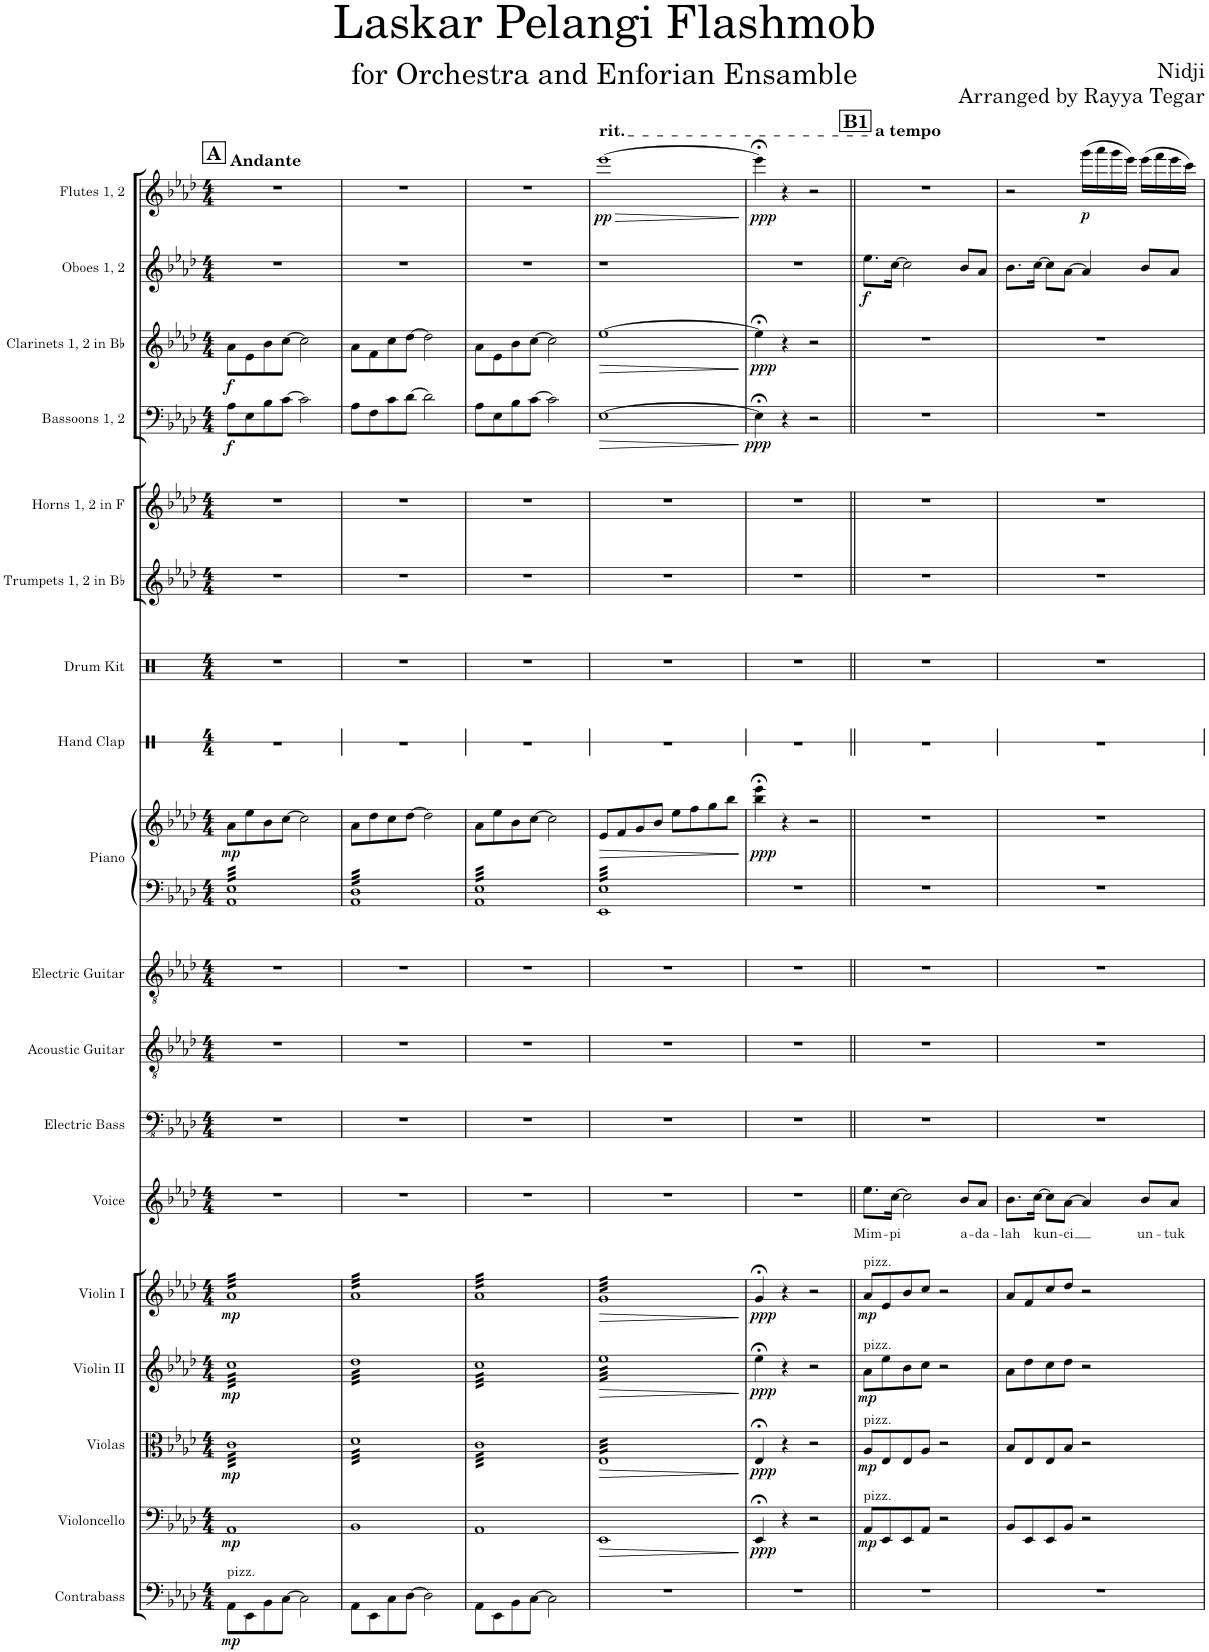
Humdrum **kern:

**kern	**dynam	**kern	**dynam	**kern	**dynam	**kern	**dynam	**kern	**dynam	**kern	**text	**kern	**kern	**kern	**kern	**kern	**dynam	**kern	**kern	**kern	**kern	**kern	**dynam	**kern	**dynam	**kern	**dynam	**kern	**dynam
*part18	*part18	*part17	*part17	*part16	*part16	*part15	*part15	*part14	*part14	*part13	*part13	*part12	*part11	*part10	*part9	*part9	*part9	*part8	*part7	*part6	*part5	*part4	*part4	*part3	*part3	*part2	*part2	*part1	*part1
*staff19	*staff19	*staff18	*staff18	*staff17	*staff17	*staff16	*staff16	*staff15	*staff15	*staff14	*staff14	*staff13	*staff12	*staff11	*staff10	*staff9	*staff9/10	*staff8	*staff7	*staff6	*staff5	*staff4	*staff4	*staff3	*staff3	*staff2	*staff2	*staff1	*staff1
*I"Contrabass	*	*I"Violoncello	*	*I"Violas	*	*I"Violin II	*	*I"Violin I	*	*I"Voice	*	*I"Electric Bass	*I"Acoustic Guitar	*I"Electric Guitar	*I"Piano	*	*	*I"Hand Clap	*I"Drum Kit	*I"Trumpets 1, 2 in Bb	*I"Horns 1, 2 in F	*I"Bassoons 1, 2	*	*I"Clarinets 1, 2 in Bb	*	*I"Oboes 1, 2	*	*I"Flutes 1, 2	*
*I'Cb.	*	*I'Vc.	*	*I'Vlas.	*	*I'Vln. II	*	*I'Vln. I	*	*I'Vo.	*	*I'El. B.	*I'Guit.	*I'El. Guit.	*I'Pno.	*	*	*I'Hd. Clp.	*I'D. Kit 1	*I'Tpt. 1, 2	*I'Hn. 1, 2	*I'Bsn. 1, 2	*	*I'Cl. 1, 2	*	*I'Ob. 1, 2	*	*I'Fl. 1, 2	*
*	*	*	*	*	*	*	*	*	*	*	*	*	*	*	*	*	*	*stria1	*	*	*	*	*	*	*	*	*	*	*
*clefF4	*	*clefF4	*	*clefC3	*	*clefG2	*	*clefG2	*	*clefG2	*	*clefFv4	*clefGv2	*clefGv2	*clefF4	*clefG2	*	*clefX	*clefX	*clefG2	*clefG2	*clefF4	*	*clefG2	*	*clefG2	*	*clefG2	*
*Trd7c12	*	*	*	*	*	*	*	*	*	*	*	*	*	*	*	*	*	*	*	*Trd1c2	*Trd4c7	*	*	*Trd1c2	*	*	*	*	*
*k[b-e-a-d-]	*	*k[b-e-a-d-]	*	*k[b-e-a-d-]	*	*k[b-e-a-d-]	*	*k[b-e-a-d-]	*	*k[b-e-a-d-]	*	*k[b-e-a-d-]	*k[b-e-a-d-]	*k[b-e-a-d-]	*k[b-e-a-d-]	*k[b-e-a-d-]	*	*k[]	*k[]	*k[b-e-a-d-]	*k[b-e-a-d-]	*k[b-e-a-d-]	*	*k[b-e-a-d-]	*	*k[b-e-a-d-]	*	*k[b-e-a-d-]	*
*A-:	*	*A-:	*	*A-:	*	*A-:	*	*A-:	*	*A-:	*	*A-:	*A-:	*A-:	*A-:	*A-:	*	*	*	*A-:	*A-:	*A-:	*	*A-:	*	*A-:	*	*A-:	*
*M4/4	*	*M4/4	*	*M4/4	*	*M4/4	*	*M4/4	*	*M4/4	*	*M4/4	*M4/4	*M4/4	*M4/4	*M4/4	*	*M4/4	*M4/4	*M4/4	*M4/4	*M4/4	*	*M4/4	*	*M4/4	*	*M4/4	*
!!LO:REH:place=s1:a:B:cj:fs=14:t=A
=1	=1	=1	=1	=1	=1	=1	=1	=1	=1	=1	=1	=1	=1	=1	=1	=1	=1	=1	=1	=1	=1	=1	=1	=1	=1	=1	=1	=1	=1
!	!	!	!	!	!	!	!	!	!	!	!	!	!	!	!	!	!	!	!	!	!	!	!	!	!	!	!	!LO:TX:a:B:t=Andante	!
!LO:TX:a:t=pizz.	!	!	!	!	!	!	!	!	!	!	!	!	!	!	!	!	!	!	!	!	!	!	!	!	!	!	!	!	!
!	!LO:DY:b	!	!LO:DY:b	!	!LO:DY:b	!	!LO:DY:b	!	!LO:DY:b	!	!	!	!	!	!	!	!LO:DY:b	!	!	!	!	!	!LO:DY:b	!	!LO:DY:b	!	!	!	!
*	*	*	*	*tremolo	*	*	*	*	*	*	*	*	*	*	*	*	*	*	*	*	*	*	*	*	*	*	*	*	*
*	*	*	*	*	*	*tremolo	*	*	*	*	*	*	*	*	*	*	*	*	*	*	*	*	*	*	*	*	*	*	*
*	*	*	*	*	*	*	*	*tremolo	*	*	*	*	*	*	*	*	*	*	*	*	*	*	*	*	*	*	*	*	*
*	*	*	*	*	*	*	*	*	*	*	*	*	*	*	*tremolo	*	*	*	*	*	*	*	*	*	*	*	*	*	*
8AA-\L	mp	1AA-	mp	32cLLL	mp	32ccLLL	mp	32a-LLL	mp	1r	.	1r	1r	1r	32AA- 32E-LLL	8a-\L	mp	1r	1r	1r	1r	8A-\L	f	8a-\L	f	1r	.	1r	.
.	.	.	.	32c	.	32cc	.	32a-	.	.	.	.	.	.	32AA- 32E-	.	.	.	.	.	.	.	.	.	.	.	.	.	.
.	.	.	.	32c	.	32cc	.	32a-	.	.	.	.	.	.	32AA- 32E-	.	.	.	.	.	.	.	.	.	.	.	.	.	.
.	.	.	.	32c	.	32cc	.	32a-	.	.	.	.	.	.	32AA- 32E-	.	.	.	.	.	.	.	.	.	.	.	.	.	.
8EE-\	.	.	.	32c	.	32cc	.	32a-	.	.	.	.	.	.	32AA- 32E-	8ee-\	.	.	.	.	.	8E-\	.	8e-\	.	.	.	.	.
.	.	.	.	32c	.	32cc	.	32a-	.	.	.	.	.	.	32AA- 32E-	.	.	.	.	.	.	.	.	.	.	.	.	.	.
.	.	.	.	32c	.	32cc	.	32a-	.	.	.	.	.	.	32AA- 32E-	.	.	.	.	.	.	.	.	.	.	.	.	.	.
.	.	.	.	32c	.	32cc	.	32a-	.	.	.	.	.	.	32AA- 32E-	.	.	.	.	.	.	.	.	.	.	.	.	.	.
8BB-\	.	.	.	32c	.	32cc	.	32a-	.	.	.	.	.	.	32AA- 32E-	8b-\	.	.	.	.	.	8B-\	.	8b-\	.	.	.	.	.
.	.	.	.	32c	.	32cc	.	32a-	.	.	.	.	.	.	32AA- 32E-	.	.	.	.	.	.	.	.	.	.	.	.	.	.
.	.	.	.	32c	.	32cc	.	32a-	.	.	.	.	.	.	32AA- 32E-	.	.	.	.	.	.	.	.	.	.	.	.	.	.
.	.	.	.	32c	.	32cc	.	32a-	.	.	.	.	.	.	32AA- 32E-	.	.	.	.	.	.	.	.	.	.	.	.	.	.
[>8C\J	.	.	.	32c	.	32cc	.	32a-	.	.	.	.	.	.	32AA- 32E-	[>8cc\J	.	.	.	.	.	[>8c\J	.	[>8cc\J	.	.	.	.	.
.	.	.	.	32c	.	32cc	.	32a-	.	.	.	.	.	.	32AA- 32E-	.	.	.	.	.	.	.	.	.	.	.	.	.	.
.	.	.	.	32c	.	32cc	.	32a-	.	.	.	.	.	.	32AA- 32E-	.	.	.	.	.	.	.	.	.	.	.	.	.	.
.	.	.	.	32c	.	32cc	.	32a-	.	.	.	.	.	.	32AA- 32E-	.	.	.	.	.	.	.	.	.	.	.	.	.	.
2C\]	.	.	.	32c	.	32cc	.	32a-	.	.	.	.	.	.	32AA- 32E-	2cc\]	.	.	.	.	.	2c\]	.	2cc\]	.	.	.	.	.
.	.	.	.	32c	.	32cc	.	32a-	.	.	.	.	.	.	32AA- 32E-	.	.	.	.	.	.	.	.	.	.	.	.	.	.
.	.	.	.	32c	.	32cc	.	32a-	.	.	.	.	.	.	32AA- 32E-	.	.	.	.	.	.	.	.	.	.	.	.	.	.
.	.	.	.	32c	.	32cc	.	32a-	.	.	.	.	.	.	32AA- 32E-	.	.	.	.	.	.	.	.	.	.	.	.	.	.
.	.	.	.	32c	.	32cc	.	32a-	.	.	.	.	.	.	32AA- 32E-	.	.	.	.	.	.	.	.	.	.	.	.	.	.
.	.	.	.	32c	.	32cc	.	32a-	.	.	.	.	.	.	32AA- 32E-	.	.	.	.	.	.	.	.	.	.	.	.	.	.
.	.	.	.	32c	.	32cc	.	32a-	.	.	.	.	.	.	32AA- 32E-	.	.	.	.	.	.	.	.	.	.	.	.	.	.
.	.	.	.	32c	.	32cc	.	32a-	.	.	.	.	.	.	32AA- 32E-	.	.	.	.	.	.	.	.	.	.	.	.	.	.
.	.	.	.	32c	.	32cc	.	32a-	.	.	.	.	.	.	32AA- 32E-	.	.	.	.	.	.	.	.	.	.	.	.	.	.
.	.	.	.	32c	.	32cc	.	32a-	.	.	.	.	.	.	32AA- 32E-	.	.	.	.	.	.	.	.	.	.	.	.	.	.
.	.	.	.	32c	.	32cc	.	32a-	.	.	.	.	.	.	32AA- 32E-	.	.	.	.	.	.	.	.	.	.	.	.	.	.
.	.	.	.	32c	.	32cc	.	32a-	.	.	.	.	.	.	32AA- 32E-	.	.	.	.	.	.	.	.	.	.	.	.	.	.
.	.	.	.	32c	.	32cc	.	32a-	.	.	.	.	.	.	32AA- 32E-	.	.	.	.	.	.	.	.	.	.	.	.	.	.
.	.	.	.	32c	.	32cc	.	32a-	.	.	.	.	.	.	32AA- 32E-	.	.	.	.	.	.	.	.	.	.	.	.	.	.
.	.	.	.	32c	.	32cc	.	32a-	.	.	.	.	.	.	32AA- 32E-	.	.	.	.	.	.	.	.	.	.	.	.	.	.
.	.	.	.	32cJJJ	.	32ccJJJ	.	32a-JJJ	.	.	.	.	.	.	32AA- 32E-JJJ	.	.	.	.	.	.	.	.	.	.	.	.	.	.
=2	=2	=2	=2	=2	=2	=2	=2	=2	=2	=2	=2	=2	=2	=2	=2	=2	=2	=2	=2	=2	=2	=2	=2	=2	=2	=2	=2	=2	=2
8AA-\L	.	1BB-	.	32d-LLL	.	32dd-LLL	.	32a-LLL	.	1r	.	1r	1r	1r	32AA- 32D-LLL	8a-\L	.	1r	1r	1r	1r	8A-\L	.	8a-\L	.	1r	.	1r	.
.	.	.	.	32d-	.	32dd-	.	32a-	.	.	.	.	.	.	32AA- 32D-	.	.	.	.	.	.	.	.	.	.	.	.	.	.
.	.	.	.	32d-	.	32dd-	.	32a-	.	.	.	.	.	.	32AA- 32D-	.	.	.	.	.	.	.	.	.	.	.	.	.	.
.	.	.	.	32d-	.	32dd-	.	32a-	.	.	.	.	.	.	32AA- 32D-	.	.	.	.	.	.	.	.	.	.	.	.	.	.
8EE-\	.	.	.	32d-	.	32dd-	.	32a-	.	.	.	.	.	.	32AA- 32D-	8dd-\	.	.	.	.	.	8F\	.	8f\	.	.	.	.	.
.	.	.	.	32d-	.	32dd-	.	32a-	.	.	.	.	.	.	32AA- 32D-	.	.	.	.	.	.	.	.	.	.	.	.	.	.
.	.	.	.	32d-	.	32dd-	.	32a-	.	.	.	.	.	.	32AA- 32D-	.	.	.	.	.	.	.	.	.	.	.	.	.	.
.	.	.	.	32d-	.	32dd-	.	32a-	.	.	.	.	.	.	32AA- 32D-	.	.	.	.	.	.	.	.	.	.	.	.	.	.
8C\	.	.	.	32d-	.	32dd-	.	32a-	.	.	.	.	.	.	32AA- 32D-	8cc\	.	.	.	.	.	8c\	.	8cc\	.	.	.	.	.
.	.	.	.	32d-	.	32dd-	.	32a-	.	.	.	.	.	.	32AA- 32D-	.	.	.	.	.	.	.	.	.	.	.	.	.	.
.	.	.	.	32d-	.	32dd-	.	32a-	.	.	.	.	.	.	32AA- 32D-	.	.	.	.	.	.	.	.	.	.	.	.	.	.
.	.	.	.	32d-	.	32dd-	.	32a-	.	.	.	.	.	.	32AA- 32D-	.	.	.	.	.	.	.	.	.	.	.	.	.	.
[>8D-\J	.	.	.	32d-	.	32dd-	.	32a-	.	.	.	.	.	.	32AA- 32D-	[>8dd-\J	.	.	.	.	.	[>8d-\J	.	[>8dd-\J	.	.	.	.	.
.	.	.	.	32d-	.	32dd-	.	32a-	.	.	.	.	.	.	32AA- 32D-	.	.	.	.	.	.	.	.	.	.	.	.	.	.
.	.	.	.	32d-	.	32dd-	.	32a-	.	.	.	.	.	.	32AA- 32D-	.	.	.	.	.	.	.	.	.	.	.	.	.	.
.	.	.	.	32d-	.	32dd-	.	32a-	.	.	.	.	.	.	32AA- 32D-	.	.	.	.	.	.	.	.	.	.	.	.	.	.
2D-\]	.	.	.	32d-	.	32dd-	.	32a-	.	.	.	.	.	.	32AA- 32D-	2dd-\]	.	.	.	.	.	2d-\]	.	2dd-\]	.	.	.	.	.
.	.	.	.	32d-	.	32dd-	.	32a-	.	.	.	.	.	.	32AA- 32D-	.	.	.	.	.	.	.	.	.	.	.	.	.	.
.	.	.	.	32d-	.	32dd-	.	32a-	.	.	.	.	.	.	32AA- 32D-	.	.	.	.	.	.	.	.	.	.	.	.	.	.
.	.	.	.	32d-	.	32dd-	.	32a-	.	.	.	.	.	.	32AA- 32D-	.	.	.	.	.	.	.	.	.	.	.	.	.	.
.	.	.	.	32d-	.	32dd-	.	32a-	.	.	.	.	.	.	32AA- 32D-	.	.	.	.	.	.	.	.	.	.	.	.	.	.
.	.	.	.	32d-	.	32dd-	.	32a-	.	.	.	.	.	.	32AA- 32D-	.	.	.	.	.	.	.	.	.	.	.	.	.	.
.	.	.	.	32d-	.	32dd-	.	32a-	.	.	.	.	.	.	32AA- 32D-	.	.	.	.	.	.	.	.	.	.	.	.	.	.
.	.	.	.	32d-	.	32dd-	.	32a-	.	.	.	.	.	.	32AA- 32D-	.	.	.	.	.	.	.	.	.	.	.	.	.	.
.	.	.	.	32d-	.	32dd-	.	32a-	.	.	.	.	.	.	32AA- 32D-	.	.	.	.	.	.	.	.	.	.	.	.	.	.
.	.	.	.	32d-	.	32dd-	.	32a-	.	.	.	.	.	.	32AA- 32D-	.	.	.	.	.	.	.	.	.	.	.	.	.	.
.	.	.	.	32d-	.	32dd-	.	32a-	.	.	.	.	.	.	32AA- 32D-	.	.	.	.	.	.	.	.	.	.	.	.	.	.
.	.	.	.	32d-	.	32dd-	.	32a-	.	.	.	.	.	.	32AA- 32D-	.	.	.	.	.	.	.	.	.	.	.	.	.	.
.	.	.	.	32d-	.	32dd-	.	32a-	.	.	.	.	.	.	32AA- 32D-	.	.	.	.	.	.	.	.	.	.	.	.	.	.
.	.	.	.	32d-	.	32dd-	.	32a-	.	.	.	.	.	.	32AA- 32D-	.	.	.	.	.	.	.	.	.	.	.	.	.	.
.	.	.	.	32d-	.	32dd-	.	32a-	.	.	.	.	.	.	32AA- 32D-	.	.	.	.	.	.	.	.	.	.	.	.	.	.
.	.	.	.	32d-JJJ	.	32dd-JJJ	.	32a-JJJ	.	.	.	.	.	.	32AA- 32D-JJJ	.	.	.	.	.	.	.	.	.	.	.	.	.	.
=3	=3	=3	=3	=3	=3	=3	=3	=3	=3	=3	=3	=3	=3	=3	=3	=3	=3	=3	=3	=3	=3	=3	=3	=3	=3	=3	=3	=3	=3
8AA-\L	.	1AA-	.	32cLLL	.	32ccLLL	.	32a-LLL	.	1r	.	1r	1r	1r	32AA- 32E-LLL	8a-\L	.	1r	1r	1r	1r	8A-\L	.	8a-\L	.	1r	.	1r	.
.	.	.	.	32c	.	32cc	.	32a-	.	.	.	.	.	.	32AA- 32E-	.	.	.	.	.	.	.	.	.	.	.	.	.	.
.	.	.	.	32c	.	32cc	.	32a-	.	.	.	.	.	.	32AA- 32E-	.	.	.	.	.	.	.	.	.	.	.	.	.	.
.	.	.	.	32c	.	32cc	.	32a-	.	.	.	.	.	.	32AA- 32E-	.	.	.	.	.	.	.	.	.	.	.	.	.	.
8EE-\	.	.	.	32c	.	32cc	.	32a-	.	.	.	.	.	.	32AA- 32E-	8ee-\	.	.	.	.	.	8E-\	.	8e-\	.	.	.	.	.
.	.	.	.	32c	.	32cc	.	32a-	.	.	.	.	.	.	32AA- 32E-	.	.	.	.	.	.	.	.	.	.	.	.	.	.
.	.	.	.	32c	.	32cc	.	32a-	.	.	.	.	.	.	32AA- 32E-	.	.	.	.	.	.	.	.	.	.	.	.	.	.
.	.	.	.	32c	.	32cc	.	32a-	.	.	.	.	.	.	32AA- 32E-	.	.	.	.	.	.	.	.	.	.	.	.	.	.
8BB-\	.	.	.	32c	.	32cc	.	32a-	.	.	.	.	.	.	32AA- 32E-	8b-\	.	.	.	.	.	8B-\	.	8b-\	.	.	.	.	.
.	.	.	.	32c	.	32cc	.	32a-	.	.	.	.	.	.	32AA- 32E-	.	.	.	.	.	.	.	.	.	.	.	.	.	.
.	.	.	.	32c	.	32cc	.	32a-	.	.	.	.	.	.	32AA- 32E-	.	.	.	.	.	.	.	.	.	.	.	.	.	.
.	.	.	.	32c	.	32cc	.	32a-	.	.	.	.	.	.	32AA- 32E-	.	.	.	.	.	.	.	.	.	.	.	.	.	.
[>8C\J	.	.	.	32c	.	32cc	.	32a-	.	.	.	.	.	.	32AA- 32E-	[>8cc\J	.	.	.	.	.	[>8c\J	.	[>8cc\J	.	.	.	.	.
.	.	.	.	32c	.	32cc	.	32a-	.	.	.	.	.	.	32AA- 32E-	.	.	.	.	.	.	.	.	.	.	.	.	.	.
.	.	.	.	32c	.	32cc	.	32a-	.	.	.	.	.	.	32AA- 32E-	.	.	.	.	.	.	.	.	.	.	.	.	.	.
.	.	.	.	32c	.	32cc	.	32a-	.	.	.	.	.	.	32AA- 32E-	.	.	.	.	.	.	.	.	.	.	.	.	.	.
2C\]	.	.	.	32c	.	32cc	.	32a-	.	.	.	.	.	.	32AA- 32E-	2cc\]	.	.	.	.	.	2c\]	.	2cc\]	.	.	.	.	.
.	.	.	.	32c	.	32cc	.	32a-	.	.	.	.	.	.	32AA- 32E-	.	.	.	.	.	.	.	.	.	.	.	.	.	.
.	.	.	.	32c	.	32cc	.	32a-	.	.	.	.	.	.	32AA- 32E-	.	.	.	.	.	.	.	.	.	.	.	.	.	.
.	.	.	.	32c	.	32cc	.	32a-	.	.	.	.	.	.	32AA- 32E-	.	.	.	.	.	.	.	.	.	.	.	.	.	.
.	.	.	.	32c	.	32cc	.	32a-	.	.	.	.	.	.	32AA- 32E-	.	.	.	.	.	.	.	.	.	.	.	.	.	.
.	.	.	.	32c	.	32cc	.	32a-	.	.	.	.	.	.	32AA- 32E-	.	.	.	.	.	.	.	.	.	.	.	.	.	.
.	.	.	.	32c	.	32cc	.	32a-	.	.	.	.	.	.	32AA- 32E-	.	.	.	.	.	.	.	.	.	.	.	.	.	.
.	.	.	.	32c	.	32cc	.	32a-	.	.	.	.	.	.	32AA- 32E-	.	.	.	.	.	.	.	.	.	.	.	.	.	.
.	.	.	.	32c	.	32cc	.	32a-	.	.	.	.	.	.	32AA- 32E-	.	.	.	.	.	.	.	.	.	.	.	.	.	.
.	.	.	.	32c	.	32cc	.	32a-	.	.	.	.	.	.	32AA- 32E-	.	.	.	.	.	.	.	.	.	.	.	.	.	.
.	.	.	.	32c	.	32cc	.	32a-	.	.	.	.	.	.	32AA- 32E-	.	.	.	.	.	.	.	.	.	.	.	.	.	.
.	.	.	.	32c	.	32cc	.	32a-	.	.	.	.	.	.	32AA- 32E-	.	.	.	.	.	.	.	.	.	.	.	.	.	.
.	.	.	.	32c	.	32cc	.	32a-	.	.	.	.	.	.	32AA- 32E-	.	.	.	.	.	.	.	.	.	.	.	.	.	.
.	.	.	.	32c	.	32cc	.	32a-	.	.	.	.	.	.	32AA- 32E-	.	.	.	.	.	.	.	.	.	.	.	.	.	.
.	.	.	.	32c	.	32cc	.	32a-	.	.	.	.	.	.	32AA- 32E-	.	.	.	.	.	.	.	.	.	.	.	.	.	.
.	.	.	.	32cJJJ	.	32ccJJJ	.	32a-JJJ	.	.	.	.	.	.	32AA- 32E-JJJ	.	.	.	.	.	.	.	.	.	.	.	.	.	.
=4	=4	=4	=4	=4	=4	=4	=4	=4	=4	=4	=4	=4	=4	=4	=4	=4	=4	=4	=4	=4	=4	=4	=4	=4	=4	=4	=4	=4	=4
!	!	!	!	!	!	!	!	!	!	!	!	!	!	!	!	!	!	!	!	!	!	!	!	!	!	!	!	!LO:TX:a:t=rit.	!
!	!	!	!LO:HP:b	!	!LO:HP:b	!	!LO:HP:b	!	!LO:HP:b	!	!	!	!	!	!	!	!LO:HP:b	!	!	!	!	!	!LO:HP:b	!	!LO:HP:b	!	!	!	!LO:HP:b
!	!	!	!	!	!	!	!	!	!	!	!	!	!	!	!	!	!	!	!	!	!	!	!	!	!	!	!	!	!LO:DY:n=1:b
1r	.	1EE-	>	32E-LLL	>	32ee-LLL	>	32gLLL	>	1r	.	1r	1r	1r	32EE- 32E-LLL	8e-/L	>	1r	1r	1r	1r	[>1E-	>	[>1ee-	>	1r	.	[>1eee-	> pp
.	.	.	.	32E-	.	32ee-	.	32g	.	.	.	.	.	.	32EE- 32E-	.	.	.	.	.	.	.	.	.	.	.	.	.	.
.	.	.	.	32E-	.	32ee-	.	32g	.	.	.	.	.	.	32EE- 32E-	.	.	.	.	.	.	.	.	.	.	.	.	.	.
.	.	.	.	32E-	.	32ee-	.	32g	.	.	.	.	.	.	32EE- 32E-	.	.	.	.	.	.	.	.	.	.	.	.	.	.
.	.	.	.	32E-	.	32ee-	.	32g	.	.	.	.	.	.	32EE- 32E-	8f/	.	.	.	.	.	.	.	.	.	.	.	.	.
.	.	.	.	32E-	.	32ee-	.	32g	.	.	.	.	.	.	32EE- 32E-	.	.	.	.	.	.	.	.	.	.	.	.	.	.
.	.	.	.	32E-	.	32ee-	.	32g	.	.	.	.	.	.	32EE- 32E-	.	.	.	.	.	.	.	.	.	.	.	.	.	.
.	.	.	.	32E-	.	32ee-	.	32g	.	.	.	.	.	.	32EE- 32E-	.	.	.	.	.	.	.	.	.	.	.	.	.	.
.	.	.	.	32E-	.	32ee-	.	32g	.	.	.	.	.	.	32EE- 32E-	8g/	.	.	.	.	.	.	.	.	.	.	.	.	.
.	.	.	.	32E-	.	32ee-	.	32g	.	.	.	.	.	.	32EE- 32E-	.	.	.	.	.	.	.	.	.	.	.	.	.	.
.	.	.	.	32E-	.	32ee-	.	32g	.	.	.	.	.	.	32EE- 32E-	.	.	.	.	.	.	.	.	.	.	.	.	.	.
.	.	.	.	32E-	.	32ee-	.	32g	.	.	.	.	.	.	32EE- 32E-	.	.	.	.	.	.	.	.	.	.	.	.	.	.
.	.	.	.	32E-	.	32ee-	.	32g	.	.	.	.	.	.	32EE- 32E-	8b-/J	.	.	.	.	.	.	.	.	.	.	.	.	.
.	.	.	.	32E-	.	32ee-	.	32g	.	.	.	.	.	.	32EE- 32E-	.	.	.	.	.	.	.	.	.	.	.	.	.	.
.	.	.	.	32E-	.	32ee-	.	32g	.	.	.	.	.	.	32EE- 32E-	.	.	.	.	.	.	.	.	.	.	.	.	.	.
.	.	.	.	32E-	.	32ee-	.	32g	.	.	.	.	.	.	32EE- 32E-	.	.	.	.	.	.	.	.	.	.	.	.	.	.
.	.	.	.	32E-	.	32ee-	.	32g	.	.	.	.	.	.	32EE- 32E-	8ee-\L	.	.	.	.	.	.	.	.	.	.	.	.	.
.	.	.	.	32E-	.	32ee-	.	32g	.	.	.	.	.	.	32EE- 32E-	.	.	.	.	.	.	.	.	.	.	.	.	.	.
.	.	.	.	32E-	.	32ee-	.	32g	.	.	.	.	.	.	32EE- 32E-	.	.	.	.	.	.	.	.	.	.	.	.	.	.
.	.	.	.	32E-	.	32ee-	.	32g	.	.	.	.	.	.	32EE- 32E-	.	.	.	.	.	.	.	.	.	.	.	.	.	.
.	.	.	.	32E-	.	32ee-	.	32g	.	.	.	.	.	.	32EE- 32E-	8ff\	.	.	.	.	.	.	.	.	.	.	.	.	.
.	.	.	.	32E-	.	32ee-	.	32g	.	.	.	.	.	.	32EE- 32E-	.	.	.	.	.	.	.	.	.	.	.	.	.	.
.	.	.	.	32E-	.	32ee-	.	32g	.	.	.	.	.	.	32EE- 32E-	.	.	.	.	.	.	.	.	.	.	.	.	.	.
.	.	.	.	32E-	.	32ee-	.	32g	.	.	.	.	.	.	32EE- 32E-	.	.	.	.	.	.	.	.	.	.	.	.	.	.
.	.	.	.	32E-	.	32ee-	.	32g	.	.	.	.	.	.	32EE- 32E-	8gg\	.	.	.	.	.	.	.	.	.	.	.	.	.
.	.	.	.	32E-	.	32ee-	.	32g	.	.	.	.	.	.	32EE- 32E-	.	.	.	.	.	.	.	.	.	.	.	.	.	.
.	.	.	.	32E-	.	32ee-	.	32g	.	.	.	.	.	.	32EE- 32E-	.	.	.	.	.	.	.	.	.	.	.	.	.	.
.	.	.	.	32E-	.	32ee-	.	32g	.	.	.	.	.	.	32EE- 32E-	.	.	.	.	.	.	.	.	.	.	.	.	.	.
.	.	.	.	32E-	.	32ee-	.	32g	.	.	.	.	.	.	32EE- 32E-	8bb-\J	.	.	.	.	.	.	.	.	.	.	.	.	.
.	.	.	.	32E-	.	32ee-	.	32g	.	.	.	.	.	.	32EE- 32E-	.	.	.	.	.	.	.	.	.	.	.	.	.	.
.	.	.	.	32E-	.	32ee-	.	32g	.	.	.	.	.	.	32EE- 32E-	.	.	.	.	.	.	.	.	.	.	.	.	.	.
.	.	.	.	32E-JJJ	.	32ee-JJJ	.	32gJJJ	.	.	.	.	.	.	32EE- 32E-JJJ	.	.	.	.	.	.	.	.	.	.	.	.	.	.
*	*	*	*	*	*	*	*	*	*	*	*	*	*	*	*Xtremolo	*	*	*	*	*	*	*	*	*	*	*	*	*	*
*	*	*	*	*	*	*	*	*Xtremolo	*	*	*	*	*	*	*	*	*	*	*	*	*	*	*	*	*	*	*	*	*
*	*	*	*	*	*	*Xtremolo	*	*	*	*	*	*	*	*	*	*	*	*	*	*	*	*	*	*	*	*	*	*	*
*	*	*	*	*Xtremolo	*	*	*	*	*	*	*	*	*	*	*	*	*	*	*	*	*	*	*	*	*	*	*	*	*
.	.	.	]	.	]	.	]	.	]	.	.	.	.	.	.	.	]	.	.	.	.	.	]	.	]	.	.	.	]
=5	=5	=5	=5	=5	=5	=5	=5	=5	=5	=5	=5	=5	=5	=5	=5	=5	=5	=5	=5	=5	=5	=5	=5	=5	=5	=5	=5	=5	=5
!	!	!	!LO:DY:b	!	!LO:DY:b	!	!LO:DY:b	!	!LO:DY:b	!	!	!	!	!	!	!	!LO:DY:b	!	!	!	!	!	!LO:DY:b	!	!LO:DY:b	!	!	!	!LO:DY:b
1r	.	4EE-;</	ppp	4E-;</	ppp	4ee-;<\	ppp	4g;</	ppp	1r	.	1r	1r	1r	1r	4bb-\;< 4eee-\;<	ppp	1r	1r	1r	1r	4E-;<\]	ppp	4ee-;<\]	ppp	1r	.	4eee-;<\]	ppp
.	.	4r	.	4r	.	4r	.	4r	.	.	.	.	.	.	.	4r	.	.	.	.	.	4r	.	4r	.	.	.	4r	.
.	.	2r	.	2r	.	2r	.	2r	.	.	.	.	.	.	.	2r	.	.	.	.	.	2r	.	2r	.	.	.	2r	.
=6||	=6||	=6||	=6||	=6||	=6||	=6||	=6||	=6||	=6||	=6||	=6||	=6||	=6||	=6||	=6||	=6||	=6||	=6||	=6||	=6||	=6||	=6||	=6||	=6||	=6||	=6||	=6||	=6||	=6||
!!LO:REH:place=s1:a:B:cj:fs=14:t=B1
!	!	!	!	!	!	!	!	!	!	!	!	!	!	!	!	!	!	!	!	!	!	!	!	!	!	!	!	!LO:TX:a:B:t=a tempo	!
!	!	!	!	!	!	!	!	!LO:TX:a:t=pizz.	!	!	!	!	!	!	!	!	!	!	!	!	!	!	!	!	!	!	!	!	!
!	!	!	!	!	!	!LO:TX:a:t=pizz.	!	!	!	!	!	!	!	!	!	!	!	!	!	!	!	!	!	!	!	!	!	!	!
!	!	!	!	!LO:TX:a:t=pizz.	!	!	!	!	!	!	!	!	!	!	!	!	!	!	!	!	!	!	!	!	!	!	!	!	!
!	!	!LO:TX:a:t=pizz.	!	!	!	!	!	!	!	!	!	!	!	!	!	!	!	!	!	!	!	!	!	!	!	!	!	!	!
!	!	!	!LO:DY:b	!	!LO:DY:b	!	!LO:DY:b	!	!LO:DY:b	!	!LO:LY:b	!	!	!	!	!	!	!	!	!	!	!	!	!	!	!	!LO:DY:b	!	!
1r	.	8AA-/L	mp	8A-/L	mp	8a-\L	mp	8a-/L	mp	8.ee-\L	Mim-	1r	1r	1r	1r	1r	.	1r	1r	1r	1r	1r	.	1r	.	8.ee-\L	f	1r	.
.	.	8EE-/	.	8E-/	.	8ee-\	.	8e-/	.	.	.	.	.	.	.	.	.	.	.	.	.	.	.	.	.	.	.	.	.
!	!	!	!	!	!	!	!	!	!	!	!LO:LY:b	!	!	!	!	!	!	!	!	!	!	!	!	!	!	!	!	!	!
.	.	.	.	.	.	.	.	.	.	[>16cc\Jk	-pi	.	.	.	.	.	.	.	.	.	.	.	.	.	.	[>16cc\Jk	.	.	.
.	.	8EE-/	.	8E-/	.	8b-\	.	8b-/	.	2cc\]	.	.	.	.	.	.	.	.	.	.	.	.	.	.	.	2cc\]	.	.	.
.	.	8AA-/J	.	8A-/J	.	8cc\J	.	8cc/J	.	.	.	.	.	.	.	.	.	.	.	.	.	.	.	.	.	.	.	.	.
.	.	2r	.	2r	.	2r	.	2r	.	.	.	.	.	.	.	.	.	.	.	.	.	.	.	.	.	.	.	.	.
!	!	!	!	!	!	!	!	!	!	!	!LO:LY:b	!	!	!	!	!	!	!	!	!	!	!	!	!	!	!	!	!	!
.	.	.	.	.	.	.	.	.	.	8b-/L	a-	.	.	.	.	.	.	.	.	.	.	.	.	.	.	8b-/L	.	.	.
!	!	!	!	!	!	!	!	!	!	!	!LO:LY:b	!	!	!	!	!	!	!	!	!	!	!	!	!	!	!	!	!	!
.	.	.	.	.	.	.	.	.	.	8a-/J	-da-	.	.	.	.	.	.	.	.	.	.	.	.	.	.	8a-/J	.	.	.
=7	=7	=7	=7	=7	=7	=7	=7	=7	=7	=7	=7	=7	=7	=7	=7	=7	=7	=7	=7	=7	=7	=7	=7	=7	=7	=7	=7	=7	=7
!	!	!	!	!	!	!	!	!	!	!	!LO:LY:b	!	!	!	!	!	!	!	!	!	!	!	!	!	!	!	!	!	!
1r	.	8BB-/L	.	8B-/L	.	8a-\L	.	8a-/L	.	8.b-\L	-lah	1r	1r	1r	1r	1r	.	1r	1r	1r	1r	1r	.	1r	.	8.b-\L	.	2r	.
.	.	8EE-/	.	8E-/	.	8dd-\	.	8f/	.	.	.	.	.	.	.	.	.	.	.	.	.	.	.	.	.	.	.	.	.
!	!	!	!	!	!	!	!	!	!	!	!LO:LY:b	!	!	!	!	!	!	!	!	!	!	!	!	!	!	!	!	!	!
.	.	.	.	.	.	.	.	.	.	[>16cc\Jk	kun-	.	.	.	.	.	.	.	.	.	.	.	.	.	.	[>16cc\Jk	.	.	.
.	.	8EE-/	.	8E-/	.	8cc\	.	8cc/	.	8cc\L]	.	.	.	.	.	.	.	.	.	.	.	.	.	.	.	8cc\L]	.	.	.
!	!	!	!	!	!	!	!	!	!	!	!LO:LY:b	!	!	!	!	!	!	!	!	!	!	!	!	!	!	!	!	!	!
.	.	8BB-/J	.	8B-/J	.	8dd-\J	.	8dd-/J	.	[>8a-\J	-ci	.	.	.	.	.	.	.	.	.	.	.	.	.	.	[>8a-\J	.	.	.
!	!	!	!	!	!	!	!	!	!	!	!	!	!	!	!	!	!	!	!	!	!	!	!	!	!	!	!	!	!LO:DY:b
.	.	2r	.	2r	.	2r	.	2r	.	4a-/]	.	.	.	.	.	.	.	.	.	.	.	.	.	.	.	4a-/]	.	(>16ggg\LL	p
.	.	.	.	.	.	.	.	.	.	.	.	.	.	.	.	.	.	.	.	.	.	.	.	.	.	.	.	16aaa-\	.
.	.	.	.	.	.	.	.	.	.	.	.	.	.	.	.	.	.	.	.	.	.	.	.	.	.	.	.	16ggg\	.
.	.	.	.	.	.	.	.	.	.	.	.	.	.	.	.	.	.	.	.	.	.	.	.	.	.	.	.	16eee-\JJ)	.
!	!	!	!	!	!	!	!	!	!	!	!LO:LY:b	!	!	!	!	!	!	!	!	!	!	!	!	!	!	!	!	!	!
.	.	.	.	.	.	.	.	.	.	8b-/L	un-	.	.	.	.	.	.	.	.	.	.	.	.	.	.	8b-/L	.	(>16eee-\LL	.
.	.	.	.	.	.	.	.	.	.	.	.	.	.	.	.	.	.	.	.	.	.	.	.	.	.	.	.	16fff\	.
!	!	!	!	!	!	!	!	!	!	!	!LO:LY:b	!	!	!	!	!	!	!	!	!	!	!	!	!	!	!	!	!	!
.	.	.	.	.	.	.	.	.	.	8a-/J	-tuk	.	.	.	.	.	.	.	.	.	.	.	.	.	.	8a-/J	.	16eee-\	.
.	.	.	.	.	.	.	.	.	.	.	.	.	.	.	.	.	.	.	.	.	.	.	.	.	.	.	.	16ccc\JJ)	.
=	=	=	=	=	=	=	=	=	=	=	=	=	=	=	=	=	=	=	=	=	=	=	=	=	=	=	=	=	=
*-	*-	*-	*-	*-	*-	*-	*-	*-	*-	*-	*-	*-	*-	*-	*-	*-	*-	*-	*-	*-	*-	*-	*-	*-	*-	*-	*-	*-	*-
